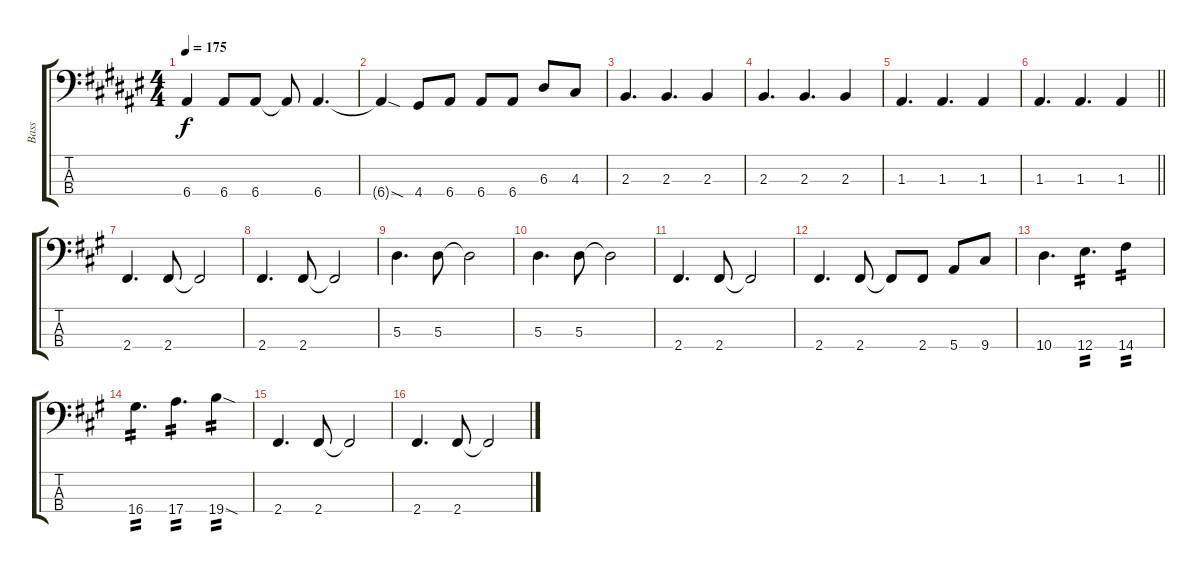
\track ("Bass" "Bass") {instrument electricbassfinger}
\staff {score tabs}
\tuning (G2 D2 A1 E1) {hide}
\ts (4 4)
\tempo 175
\clef f4
\ks f#
6.4.4{dy f} 6.4.8 6.4.8 6.4{t}.8 6.4.4{d} |
6.4{sod t}.4 4.4.8 6.4.8 6.4.8 6.4.8 6.3.8 4.3.8 |
2.3.4{d} 2.3.4{d} 2.3.4 |
2.3.4{d} 2.3.4{d} 2.3.4 |
1.3.4{d} 1.3.4{d} 1.3.4 |
\barLineRight lightlight
1.3.4{d} 1.3.4{d} 1.3.4 |
\ks f#minor
2.4.4{d} 2.4.8 2.4{t}.2 |
2.4.4{d} 2.4.8 2.4{t}.2 |
5.3.4{d} 5.3.8 5.3{t}.2 |
5.3.4{d} 5.3.8 5.3{t}.2 |
2.4.4{d} 2.4.8 2.4{t}.2 |
2.4.4{d} 2.4.8 2.4{t}.8 2.4.8 5.4.8 9.4.8 |
10.4.4{d} 12.4.4{d tp 2} 14.4.4{tp 2} |
16.4.4{d tp 2} 17.4.4{d tp 2} 19.4{sod}.4{tp 2} |
2.4.4{d} 2.4.8 2.4{t}.2 |
2.4.4{d} 2.4.8 2.4{t}.2
